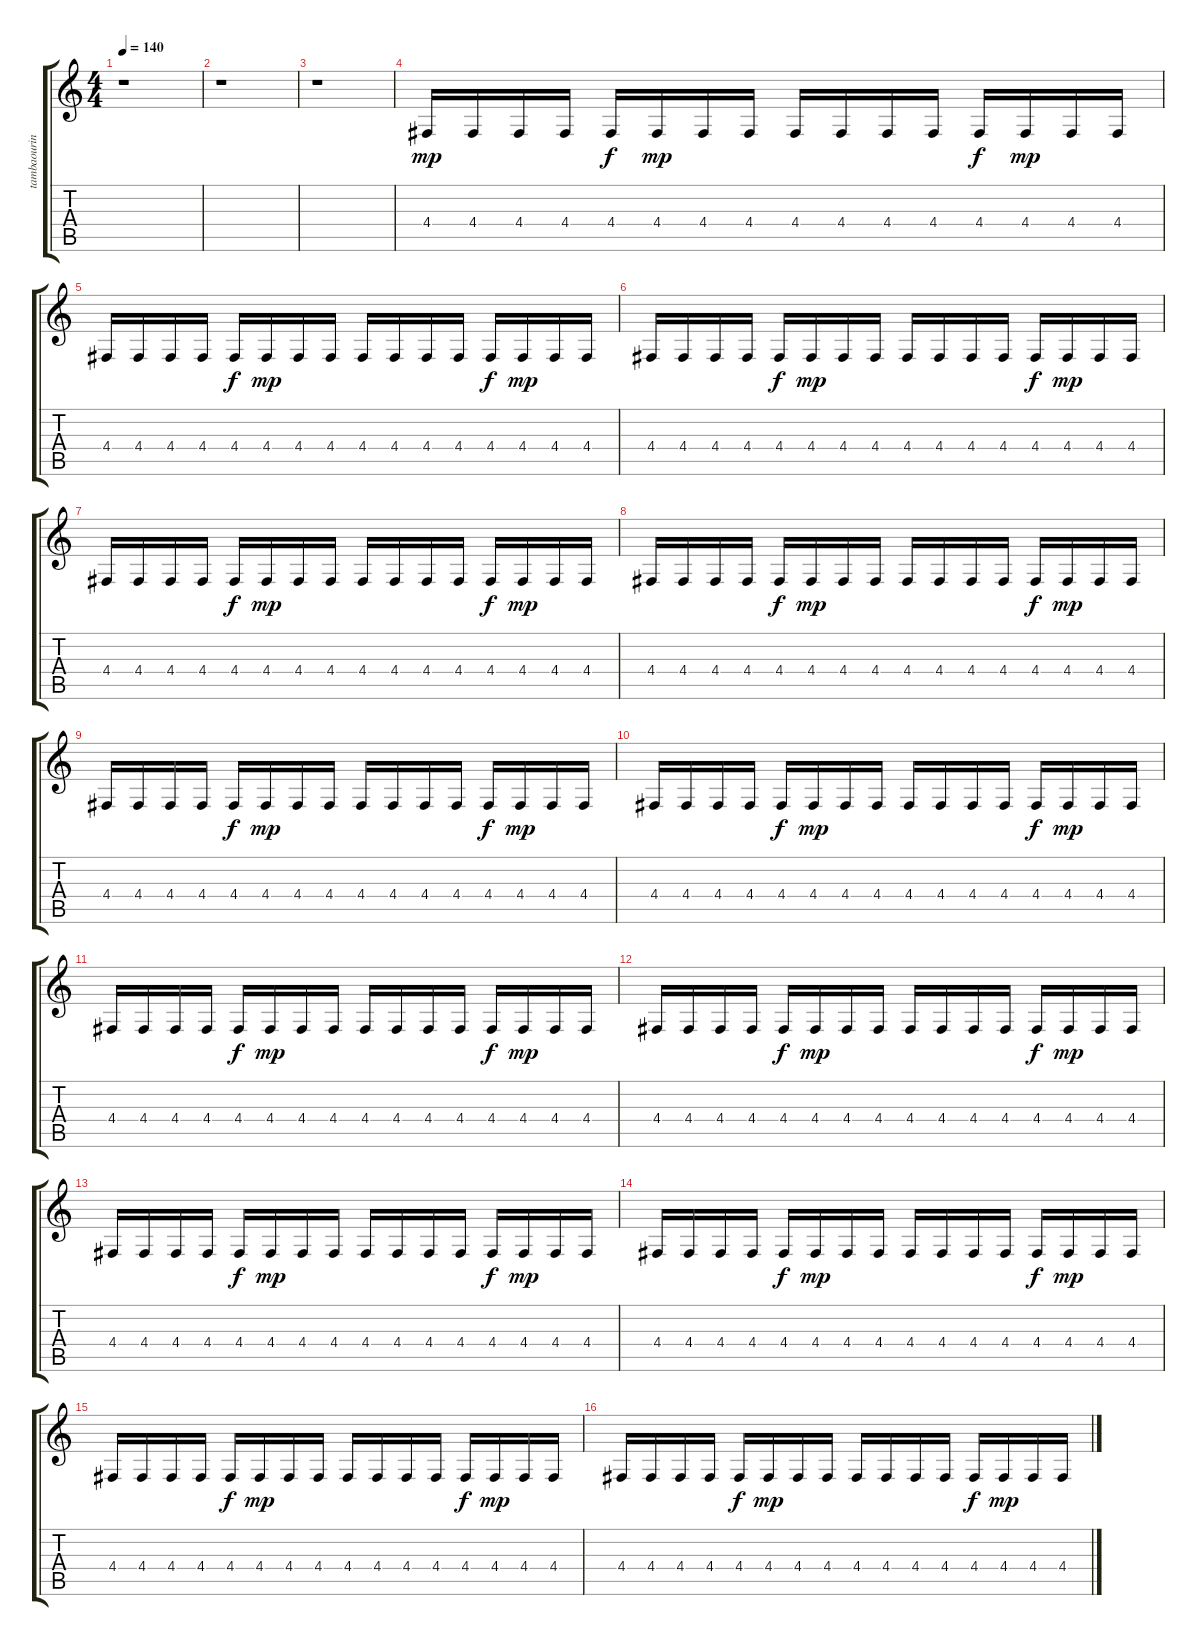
\track ("tambaourine etc" "tambaourin") {instrument acousticgrandpiano}
\staff {score tabs}
\tuning (E4 B3 G3 D3 A2 E2) {hide}
\ts (4 4)
\tempo 140
\clef g2
\ks c
r.1{dy f} |
r.1 |
r.1 |
4.4.16{dy mp} 4.4.16 4.4.16 4.4.16 4.4.16{dy f} 4.4.16{dy mp} 4.4.16 4.4.16 4.4.16 4.4.16 4.4.16 4.4.16 4.4.16{dy f} 4.4.16{dy mp} 4.4.16 4.4.16 |
4.4.16 4.4.16 4.4.16 4.4.16 4.4.16{dy f} 4.4.16{dy mp} 4.4.16 4.4.16 4.4.16 4.4.16 4.4.16 4.4.16 4.4.16{dy f} 4.4.16{dy mp} 4.4.16 4.4.16 |
4.4.16 4.4.16 4.4.16 4.4.16 4.4.16{dy f} 4.4.16{dy mp} 4.4.16 4.4.16 4.4.16 4.4.16 4.4.16 4.4.16 4.4.16{dy f} 4.4.16{dy mp} 4.4.16 4.4.16 |
4.4.16 4.4.16 4.4.16 4.4.16 4.4.16{dy f} 4.4.16{dy mp} 4.4.16 4.4.16 4.4.16 4.4.16 4.4.16 4.4.16 4.4.16{dy f} 4.4.16{dy mp} 4.4.16 4.4.16 |
4.4.16 4.4.16 4.4.16 4.4.16 4.4.16{dy f} 4.4.16{dy mp} 4.4.16 4.4.16 4.4.16 4.4.16 4.4.16 4.4.16 4.4.16{dy f} 4.4.16{dy mp} 4.4.16 4.4.16 |
4.4.16 4.4.16 4.4.16 4.4.16 4.4.16{dy f} 4.4.16{dy mp} 4.4.16 4.4.16 4.4.16 4.4.16 4.4.16 4.4.16 4.4.16{dy f} 4.4.16{dy mp} 4.4.16 4.4.16 |
4.4.16 4.4.16 4.4.16 4.4.16 4.4.16{dy f} 4.4.16{dy mp} 4.4.16 4.4.16 4.4.16 4.4.16 4.4.16 4.4.16 4.4.16{dy f} 4.4.16{dy mp} 4.4.16 4.4.16 |
4.4.16 4.4.16 4.4.16 4.4.16 4.4.16{dy f} 4.4.16{dy mp} 4.4.16 4.4.16 4.4.16 4.4.16 4.4.16 4.4.16 4.4.16{dy f} 4.4.16{dy mp} 4.4.16 4.4.16 |
4.4.16 4.4.16 4.4.16 4.4.16 4.4.16{dy f} 4.4.16{dy mp} 4.4.16 4.4.16 4.4.16 4.4.16 4.4.16 4.4.16 4.4.16{dy f} 4.4.16{dy mp} 4.4.16 4.4.16 |
4.4.16 4.4.16 4.4.16 4.4.16 4.4.16{dy f} 4.4.16{dy mp} 4.4.16 4.4.16 4.4.16 4.4.16 4.4.16 4.4.16 4.4.16{dy f} 4.4.16{dy mp} 4.4.16 4.4.16 |
4.4.16 4.4.16 4.4.16 4.4.16 4.4.16{dy f} 4.4.16{dy mp} 4.4.16 4.4.16 4.4.16 4.4.16 4.4.16 4.4.16 4.4.16{dy f} 4.4.16{dy mp} 4.4.16 4.4.16 |
4.4.16 4.4.16 4.4.16 4.4.16 4.4.16{dy f} 4.4.16{dy mp} 4.4.16 4.4.16 4.4.16 4.4.16 4.4.16 4.4.16 4.4.16{dy f} 4.4.16{dy mp} 4.4.16 4.4.16 |
4.4.16 4.4.16 4.4.16 4.4.16 4.4.16{dy f} 4.4.16{dy mp} 4.4.16 4.4.16 4.4.16 4.4.16 4.4.16 4.4.16 4.4.16{dy f} 4.4.16{dy mp} 4.4.16 4.4.16
